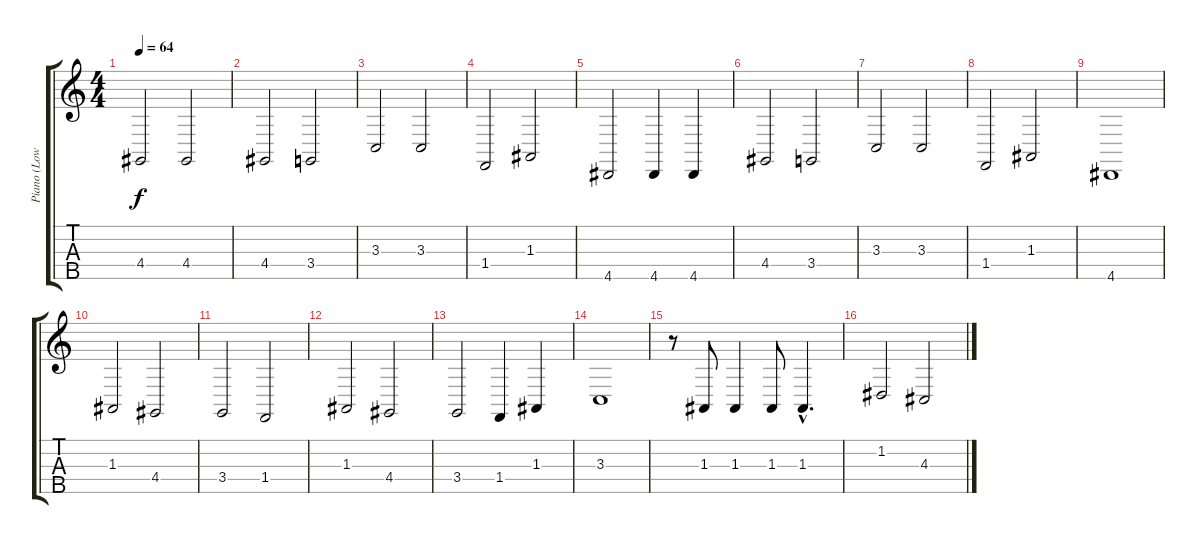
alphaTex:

\track ("Piano (Low)" "Piano (Low") {instrument acousticgrandpiano}
\staff {score tabs}
\tuning (G3 D3 A2 E2 B1) {hide}
\ts (4 4)
\tempo 64
\clef g2
\ks c
4.4.2{dy f} 4.4.2 |
4.4.2 3.4.2 |
3.3.2 3.3.2 |
1.4.2 1.3.2 |
4.5.2 4.5.4 4.5.4 |
4.4.2 3.4.2 |
3.3.2 3.3.2 |
1.4.2 1.3.2 |
4.5.1 |
1.3.2 4.4.2 |
3.4.2 1.4.2 |
1.3.2 4.4.2 |
3.4.2 1.4.4 1.3.4 |
3.3.1 |
r.8 1.3.8 1.3.4 1.3.8 1.3{hac}.4{d} |
1.2.2 4.3.2
